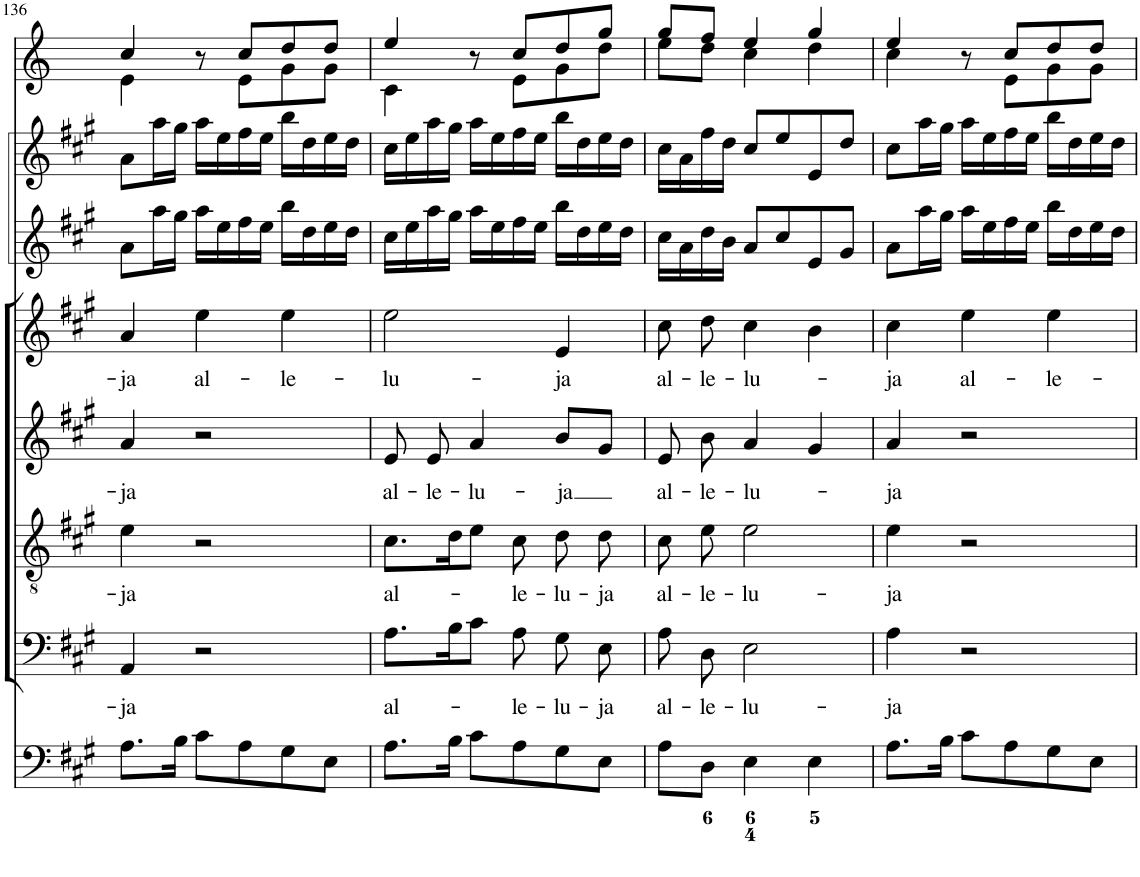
**kern	**kern	**text	**kern	**text	**kern	**text	**kern	**text	**kern	**kern	**kern
*part8	*part7	*part7	*part6	*part6	*part5	*part5	*part4	*part4	*part3	*part2	*part1
*staff8	*staff7	*staff7	*staff6	*staff6	*staff5	*staff5	*staff4	*staff4	*staff3	*staff2	*staff1
*I"Organ	*I"Voice	*	*I"Tenor	*	*I"Alto	*	*I"Voice	*	*I"Violin	*I"Violini	*I"Corni in A
*	*	*	*	*	*	*	*	*	*I'Vln	*I'Vln	*
!!LO:PB:g=z
*clefF4	*clefF4	*	*clefGv2	*	*clefG2	*	*clefG2	*	*clefG2	*clefG2	*clefG2
*	*	*	*	*	*	*	*	*	*	*	*Trd2c3
*k[f#c#g#]	*k[f#c#g#]	*	*k[f#c#g#]	*	*k[f#c#g#]	*	*k[f#c#g#]	*	*k[f#c#g#]	*k[f#c#g#]	*k[]
*M3/4	*M3/4	*	*M3/4	*	*M3/4	*	*M3/4	*	*M3/4	*M3/4	*M3/4
=136	=136	=136	=136	=136	=136	=136	=136	=136	=136	=136	=136
!	!	!LO:LY:b	!	!LO:LY:b	!	!LO:LY:b	!	!LO:LY:b	!	!	!
*	*	*	*	*	*	*	*	*	*	*	*^
8.A\L	4AA/	-ja	4e\	-ja	4a/	-ja	4a/	-ja	8a\L	8a\L	4cc/	4e\
.	.	.	.	.	.	.	.	.	16aa\L	16aa\L	.	.
16B\Jk	.	.	.	.	.	.	.	.	16gg#\JJ	16gg#\JJ	.	.
!	!	!	!	!	!	!	!	!LO:LY:b	!	!	!	!
8c#\L	2r	.	2r	.	2r	.	4ee\	al-	16aa\LL	16aa\LL	8r	8ryy
.	.	.	.	.	.	.	.	.	16ee\	16ee\	.	.
8A\	.	.	.	.	.	.	.	.	16ff#\	16ff#\	8cc/L	8e\L
.	.	.	.	.	.	.	.	.	16ee\JJ	16ee\JJ	.	.
!	!	!	!	!	!	!	!	!LO:LY:b	!	!	!	!
8G#\	.	.	.	.	.	.	4ee\	-le-	16bb\LL	16bb\LL	8dd/	8g\
.	.	.	.	.	.	.	.	.	16dd\	16dd\	.	.
8E\J	.	.	.	.	.	.	.	.	16ee\	16ee\	8dd/J	8g\J
.	.	.	.	.	.	.	.	.	16dd\JJ	16dd\JJ	.	.
=137	=137	=137	=137	=137	=137	=137	=137	=137	=137	=137	=137	=137
!	!	!LO:LY:b	!	!LO:LY:b	!	!LO:LY:b	!	!LO:LY:b	!	!	!	!
8.A\L	8.A\L	al-	8.c#\L	al-	8e/	al-	2ee\	-lu-	16cc#\LL	16cc#\LL	4ee/	4c\
.	.	.	.	.	.	.	.	.	16ee\	16ee\	.	.
!	!	!	!	!	!	!LO:LY:b	!	!	!	!	!	!
.	.	.	.	.	8e/	-le-	.	.	16aa\	16aa\	.	.
16B\Jk	16B\K	.	16d\K	.	.	.	.	.	16gg#\JJ	16gg#\JJ	.	.
!	!	!	!	!	!	!LO:LY:b	!	!	!	!	!	!
8c#\L	8c#\J	.	8e\J	.	4a/	-lu-	.	.	16aa\LL	16aa\LL	8r	8ryy
.	.	.	.	.	.	.	.	.	16ee\	16ee\	.	.
!	!	!LO:LY:b	!	!LO:LY:b	!	!	!	!	!	!	!	!
8A\	8A\	-le-	8c#\	-le-	.	.	.	.	16ff#\	16ff#\	8cc/L	8e\L
.	.	.	.	.	.	.	.	.	16ee\JJ	16ee\JJ	.	.
!	!	!LO:LY:b	!	!LO:LY:b	!	!LO:LY:b	!	!LO:LY:b	!	!	!	!
8G#\	8G#\	-lu-	8d\	-lu-	8b/L	-ja	4e/	-ja	16bb\LL	16bb\LL	8dd/	8g\
.	.	.	.	.	.	.	.	.	16dd\	16dd\	.	.
!	!	!LO:LY:b	!	!LO:LY:b	!	!	!	!	!	!	!	!
8E\J	8E\	-ja	8d\	-ja	8g#/J	.	.	.	16ee\	16ee\	8gg/J	8dd\J
.	.	.	.	.	.	.	.	.	16dd\JJ	16dd\JJ	.	.
=138	=138	=138	=138	=138	=138	=138	=138	=138	=138	=138	=138	=138
!	!	!LO:LY:b	!	!LO:LY:b	!	!LO:LY:b	!	!LO:LY:b	!	!	!	!
8A\L	8A\	al-	8c#\	al-	8e/	al-	8cc#\L	al-	16cc#\LL	16cc#\LL	8gg/L	8ee\L
.	.	.	.	.	.	.	.	.	16a\	16a\	.	.
!	!	!LO:LY:b	!	!LO:LY:b	!	!LO:LY:b	!	!LO:LY:b	!	!	!	!
8D\J	8D\	-le-	8e\	-le-	8b\	-le-	8dd\J	-le-	16dd\	16ff#\	8ff/J	8dd\J
.	.	.	.	.	.	.	.	.	16b\JJ	16dd\JJ	.	.
!	!	!LO:LY:b	!	!LO:LY:b	!	!LO:LY:b	!	!LO:LY:b	!	!	!	!
4E\	2E\	-lu-	2e\	-lu-	4a/	-lu-	4cc#\	-lu-	8a/L	8cc#/L	4ee/	4cc\
.	.	.	.	.	.	.	.	.	8cc#/	8ee/	.	.
4E\	.	.	.	.	4g#/	.	4b\	.	8e/	8e/	4gg/	4dd\
.	.	.	.	.	.	.	.	.	8g#/J	8dd/J	.	.
=139	=139	=139	=139	=139	=139	=139	=139	=139	=139	=139	=139	=139
!	!	!LO:LY:b	!	!LO:LY:b	!	!LO:LY:b	!	!LO:LY:b	!	!	!	!
8.A\L	4A\	-ja	4e\	-ja	4a/	-ja	4cc#\	-ja	8a\L	8cc#\L	4ee/	4cc\
.	.	.	.	.	.	.	.	.	16aa\L	16aa\L	.	.
16B\Jk	.	.	.	.	.	.	.	.	16gg#\JJ	16gg#\JJ	.	.
!	!	!	!	!	!	!	!	!LO:LY:b	!	!	!	!
8c#\L	2r	.	2r	.	2r	.	4ee\	al-	16aa\LL	16aa\LL	8r	8ryy
.	.	.	.	.	.	.	.	.	16ee\	16ee\	.	.
8A\	.	.	.	.	.	.	.	.	16ff#\	16ff#\	8cc/L	8e\L
.	.	.	.	.	.	.	.	.	16ee\JJ	16ee\JJ	.	.
!	!	!	!	!	!	!	!	!LO:LY:b	!	!	!	!
8G#\	.	.	.	.	.	.	4ee\	-le-	16bb\LL	16bb\LL	8dd/	8g\
.	.	.	.	.	.	.	.	.	16dd\	16dd\	.	.
8E\J	.	.	.	.	.	.	.	.	16ee\	16ee\	8dd/J	8g\J
.	.	.	.	.	.	.	.	.	16dd\JJ	16dd\JJ	.	.
*	*	*	*	*	*	*	*	*	*	*	*v	*v
=	=	=	=	=	=	=	=	=	=	=	=
*-	*-	*-	*-	*-	*-	*-	*-	*-	*-	*-	*-
